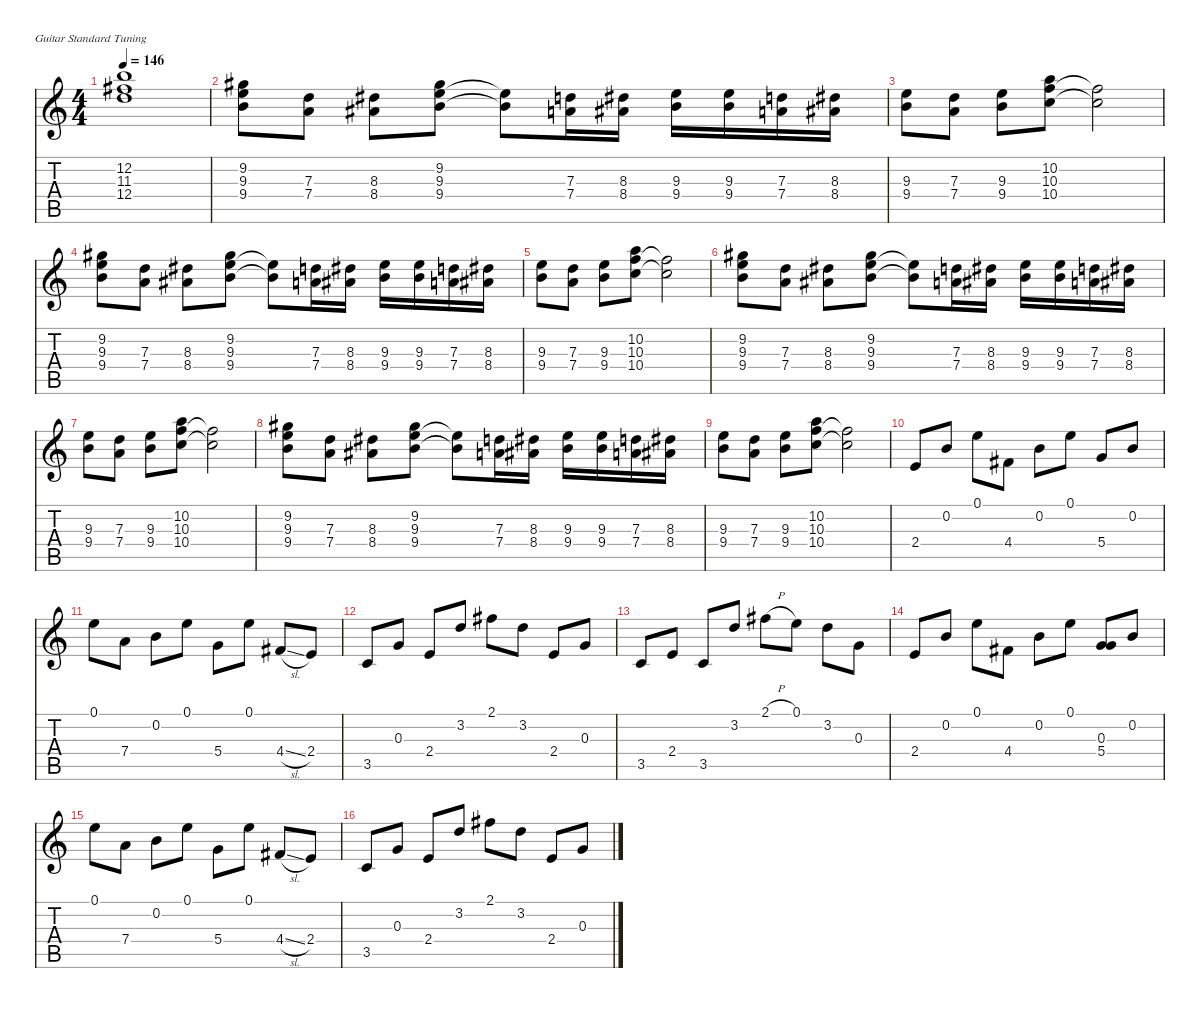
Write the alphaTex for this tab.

\defaultSystemsLayout 4
\hideDynamics
\bracketExtendMode nobrackets
\singleTrackTrackNamePolicy hidden
\multiTrackTrackNamePolicy hidden
\firstSystemTrackNameMode fullname
\firstSystemTrackNameOrientation horizontal
\otherSystemsTrackNameOrientation horizontal
\track ("Guitar 1" "od.guit.") {mute instrument overdrivenguitar}
\staff {score tabs}
\tuning (E4 B3 G3 D3 A2 E2)
\ts (4 4)
\tempo 146
\clef g2
\ks c
(12.2{t} 11.3{t acc #} 12.4{t}).1{dy f beam Down} |
(9.2{acc #} 9.3 9.4).8{beam Down} (7.3 7.4).8{beam Down} (8.3{acc #} 8.4{acc #}).8{beam Down} (9.2{acc #} 9.3 9.4).8{beam Down} (9.3{t} 9.4{t}).8{beam Down} (7.3 7.4).16{beam Down} (8.3{acc #} 8.4{acc #}).16{beam Down} (9.3 9.4).16{beam Down} (9.3 9.4).16{beam Down} (7.3 7.4).16{beam Down} (8.3{acc #} 8.4{acc #}).16{beam Down} |
(9.3 9.4).8{beam Down} (7.3 7.4).8{beam Down} (9.3 9.4).8{beam Down} (10.2 10.3 10.4).8{beam Down} (10.3{t} 10.4{t}).2{beam Down} |
(9.2{acc #} 9.3 9.4).8{beam Down} (7.3 7.4).8{beam Down} (8.3{acc #} 8.4{acc #}).8{beam Down} (9.2{acc #} 9.3 9.4).8{beam Down} (9.3{t} 9.4{t}).8{beam Down} (7.3 7.4).16{beam Down} (8.3{acc #} 8.4{acc #}).16{beam Down} (9.3 9.4).16{beam Down} (9.3 9.4).16{beam Down} (7.3 7.4).16{beam Down} (8.3{acc #} 8.4{acc #}).16{beam Down} |
(9.3 9.4).8{beam Down} (7.3 7.4).8{beam Down} (9.3 9.4).8{beam Down} (10.2 10.3 10.4).8{beam Down} (10.3{t} 10.4{t}).2{beam Down} |
(9.2{acc #} 9.3 9.4).8{beam Down} (7.3 7.4).8{beam Down} (8.3{acc #} 8.4{acc #}).8{beam Down} (9.2{acc #} 9.3 9.4).8{beam Down} (9.3{t} 9.4{t}).8{beam Down} (7.3 7.4).16{beam Down} (8.3{acc #} 8.4{acc #}).16{beam Down} (9.3 9.4).16{beam Down} (9.3 9.4).16{beam Down} (7.3 7.4).16{beam Down} (8.3{acc #} 8.4{acc #}).16{beam Down} |
(9.3 9.4).8{beam Down} (7.3 7.4).8{beam Down} (9.3 9.4).8{beam Down} (10.2 10.3 10.4).8{beam Down} (10.3{t} 10.4{t}).2{beam Down} |
(9.2{acc #} 9.3 9.4).8{beam Down} (7.3 7.4).8{beam Down} (8.3{acc #} 8.4{acc #}).8{beam Down} (9.2{acc #} 9.3 9.4).8{beam Down} (9.3{t} 9.4{t}).8{beam Down} (7.3 7.4).16{beam Down} (8.3{acc #} 8.4{acc #}).16{beam Down} (9.3 9.4).16{beam Down} (9.3 9.4).16{beam Down} (7.3 7.4).16{beam Down} (8.3{acc #} 8.4{acc #}).16{beam Down} |
(9.3 9.4).8{beam Down} (7.3 7.4).8{beam Down} (9.3 9.4).8{beam Down} (10.2 10.3 10.4).8{beam Down} (10.3{t} 10.4{t}).2{beam Down} |
2.4.8{beam Up} 0.2.8{beam Up} 0.1.8{beam Down} 4.4{acc #}.8{beam Down} 0.2.8{beam Down} 0.1.8{beam Down} 5.4.8{beam Up} 0.2.8{beam Up} |
0.1.8{beam Down} 7.4.8{beam Down} 0.2.8{beam Down} 0.1.8{beam Down} 5.4.8{beam Down} 0.1.8{beam Down} 4.4{sl acc #}.8{beam Up} 2.4.8{beam Up} |
3.5.8{beam Up} 0.3.8{beam Up} 2.4.8{beam Up} 3.2.8{beam Up} 2.1{acc #}.8{beam Down} 3.2.8{beam Down} 2.4.8{beam Up} 0.3.8{beam Up} |
3.5.8{beam Up} 2.4.8{beam Up} 3.5.8{beam Up} 3.2.8{beam Up} 2.1{h acc #}.8{beam Down} 0.1.8{beam Down} 3.2.8{beam Down} 0.3.8{beam Down} |
2.4.8{beam Up} 0.2.8{beam Up} 0.1.8{beam Down} 4.4{acc #}.8{beam Down} 0.2.8{beam Down} 0.1.8{beam Down} (0.3 5.4).8{beam Up} 0.2.8{beam Up} |
0.1.8{beam Down} 7.4.8{beam Down} 0.2.8{beam Down} 0.1.8{beam Down} 5.4.8{beam Down} 0.1.8{beam Down} 4.4{sl acc #}.8{beam Up} 2.4.8{beam Up} |
3.5.8{beam Up} 0.3.8{beam Up} 2.4.8{beam Up} 3.2.8{beam Up} 2.1{acc #}.8{beam Down} 3.2.8{beam Down} 2.4.8{beam Up} 0.3.8{beam Up}
